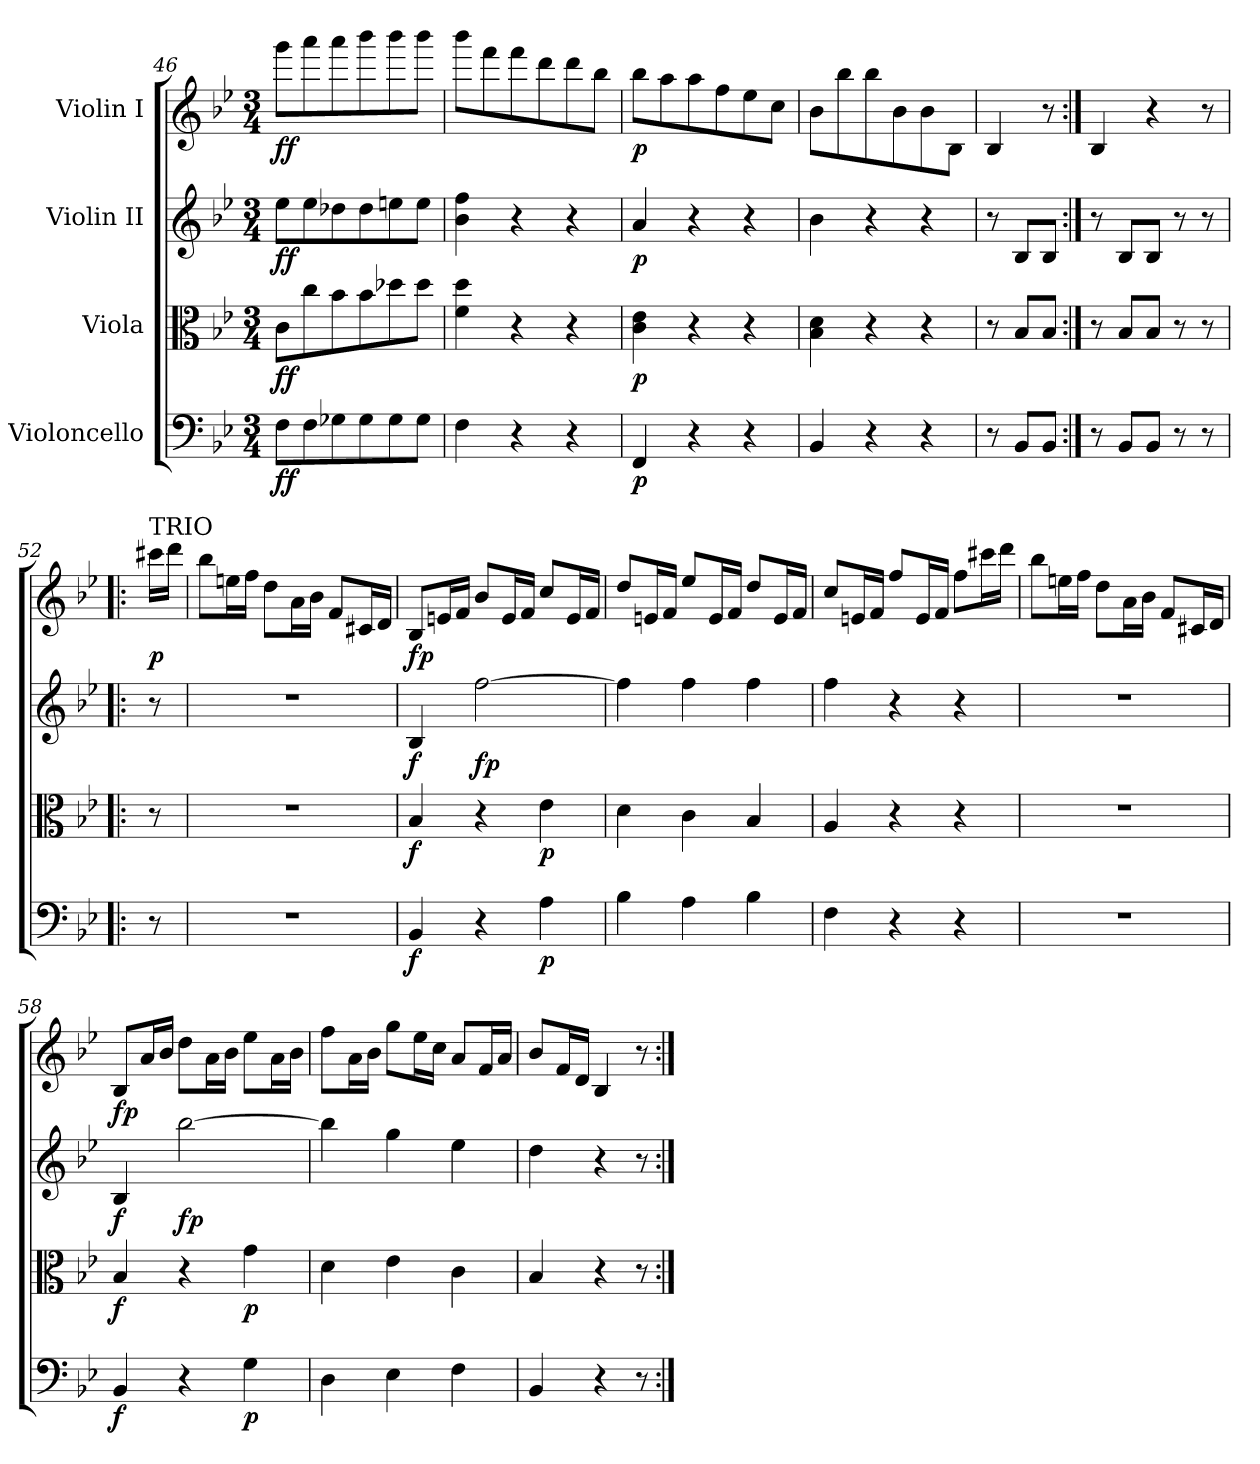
**kern	**dynam	**kern	**dynam	**kern	**dynam	**kern	**dynam
*part4	*part4	*part3	*part3	*part2	*part2	*part1	*part1
*staff4	*staff4	*staff3	*staff3	*staff2	*staff2	*staff1	*staff1
*I"Violoncello	*	*I"Viola	*	*I"Violin II	*	*I"Violin I	*
*clefF4	*	*clefC3	*	*clefG2	*	*clefG2	*
*k[b-e-]	*	*k[b-e-]	*	*k[b-e-]	*	*k[b-e-]	*
*B-:	*	*B-:	*	*B-:	*	*B-:	*
*M3/4	*	*M3/4	*	*M3/4	*	*M3/4	*
=46	=46	=46	=46	=46	=46	=46	=46
!	!LO:DY:b	!	!LO:DY:b	!	!LO:DY:b	!	!LO:DY:b
8F\L	ff	8c\L	ff	8ee-\L	ff	8ggg\L	ff
8F\	.	8cc\	.	8ee-\	.	8aaa\	.
8G-X\	.	8b-\	.	8dd-X\	.	8aaa\	.
8G-\	.	8b-\	.	8dd-\	.	8bbb-\	.
8G-\	.	8dd-X\	.	8een\	.	8bbb-\	.
8G-\J	.	8dd-\J	.	8ee\J	.	8bbb-\J	.
!!LO:PB:g=z
=47	=47	=47	=47	=47	=47	=47	=47
4F\	.	4f\ 4dd\	.	4b-\ 4ff\	.	8bbb-\L	.
.	.	.	.	.	.	8fff\	.
4r	.	4r	.	4r	.	8fff\	.
.	.	.	.	.	.	8ddd\	.
4r	.	4r	.	4r	.	8ddd\	.
.	.	.	.	.	.	8bb-\J	.
=48	=48	=48	=48	=48	=48	=48	=48
!	!LO:DY:b	!	!LO:DY:b	!	!LO:DY:b	!	!LO:DY:b
4FF/	p	4c\ 4e-\	p	4a/	p	8bb-\L	p
.	.	.	.	.	.	8aa\	.
4r	.	4r	.	4r	.	8aa\	.
.	.	.	.	.	.	8ff\	.
4r	.	4r	.	4r	.	8ee-\	.
.	.	.	.	.	.	8cc\J	.
!!LO:LB:g=z
=49	=49	=49	=49	=49	=49	=49	=49
4BB-/	.	4B-\ 4d\	.	4b-\	.	8b-\L	.
.	.	.	.	.	.	8bb-\	.
4r	.	4r	.	4r	.	8bb-\	.
.	.	.	.	.	.	8b-\	.
4r	.	4r	.	4r	.	8b-\	.
.	.	.	.	.	.	8B-\J	.
=50	=50	=50	=50	=50	=50	=50	=50
8r	.	8r	.	8r	.	4B-/	.
8BB-/L	.	8B-/L	.	8B-/L	.	.	.
8BB-/J	.	8B-/J	.	8B-/J	.	8r	.
=51:|!	=51:|!	=51:|!	=51:|!	=51:|!	=51:|!	=51:|!	=51:|!
8r	.	8r	.	8r	.	4B-/	.
8BB-/L	.	8B-/L	.	8B-/L	.	.	.
8BB-/J	.	8B-/J	.	8B-/J	.	4r	.
8r	.	8r	.	8r	.	.	.
8r	.	8r	.	8r	.	8r	.
=52!|:	=52!|:	=52!|:	=52!|:	=52!|:	=52!|:	=52!|:	=52!|:
!	!	!	!	!	!	!LO:TX:a:t=TRIO	!
!	!	!	!	!	!	!	!LO:DY:b
8r	.	8r	.	8r	.	16ccc#X\LL	p
.	.	.	.	.	.	16ddd\JJ	.
=53	=53	=53	=53	=53	=53	=53	=53
2.r	.	2.r	.	2.r	.	8bb-\L	.
.	.	.	.	.	.	16een\L	.
.	.	.	.	.	.	16ff\JJ	.
.	.	.	.	.	.	8dd\L	.
.	.	.	.	.	.	16a\L	.
.	.	.	.	.	.	16b-\JJ	.
.	.	.	.	.	.	8f/L	.
.	.	.	.	.	.	16c#X/L	.
.	.	.	.	.	.	16d/JJ	.
!!LO:PB:g=z
=54	=54	=54	=54	=54	=54	=54	=54
!	!LO:DY:b	!	!LO:DY:b	!	!LO:DY:b	!	!LO:DY:b
4BB-/	f	4B-/	f	4B-/	f	8B-/L	fp
.	.	.	.	.	.	16en/L	.
.	.	.	.	.	.	16f/JJ	.
!	!	!	!	!	!LO:DY:b	!	!
4r	.	4r	.	[2ff\	fp	8b-/L	.
.	.	.	.	.	.	16e/L	.
.	.	.	.	.	.	16f/JJ	.
!	!LO:DY:b	!	!LO:DY:b	!	!	!	!
4A\	p	4e-\	p	.	.	8cc/L	.
.	.	.	.	.	.	16e/L	.
.	.	.	.	.	.	16f/JJ	.
=55	=55	=55	=55	=55	=55	=55	=55
4B-\	.	4d\	.	4ff\]	.	8dd/L	.
.	.	.	.	.	.	16en/L	.
.	.	.	.	.	.	16f/JJ	.
4A\	.	4c\	.	4ff\	.	8ee-/L	.
.	.	.	.	.	.	16e/L	.
.	.	.	.	.	.	16f/JJ	.
4B-\	.	4B-/	.	4ff\	.	8dd/L	.
.	.	.	.	.	.	16e/L	.
.	.	.	.	.	.	16f/JJ	.
=56	=56	=56	=56	=56	=56	=56	=56
4F\	.	4A/	.	4ff\	.	8cc/L	.
.	.	.	.	.	.	16en/L	.
.	.	.	.	.	.	16f/JJ	.
4r	.	4r	.	4r	.	8ff/L	.
.	.	.	.	.	.	16e/L	.
.	.	.	.	.	.	16f/JJ	.
4r	.	4r	.	4r	.	8ff\L	.
.	.	.	.	.	.	16ccc#X\L	.
.	.	.	.	.	.	16ddd\JJ	.
=57	=57	=57	=57	=57	=57	=57	=57
2.r	.	2.r	.	2.r	.	8bb-\L	.
.	.	.	.	.	.	16een\L	.
.	.	.	.	.	.	16ff\JJ	.
.	.	.	.	.	.	8dd\L	.
.	.	.	.	.	.	16a\L	.
.	.	.	.	.	.	16b-\JJ	.
.	.	.	.	.	.	8f/L	.
.	.	.	.	.	.	16c#X/L	.
.	.	.	.	.	.	16d/JJ	.
!!LO:LB:g=z
=58	=58	=58	=58	=58	=58	=58	=58
!	!LO:DY:b	!	!LO:DY:b	!	!LO:DY:b	!	!LO:DY:b
4BB-/	f	4B-/	f	4B-/	f	8B-/L	fp
.	.	.	.	.	.	16a/L	.
.	.	.	.	.	.	16b-/JJ	.
!	!	!	!	!	!LO:DY:b	!	!
4r	.	4r	.	[2bb-\	fp	8dd\L	.
.	.	.	.	.	.	16a\L	.
.	.	.	.	.	.	16b-\JJ	.
!	!LO:DY:b	!	!LO:DY:b	!	!	!	!
4G\	p	4g\	p	.	.	8ee-\L	.
.	.	.	.	.	.	16a\L	.
.	.	.	.	.	.	16b-\JJ	.
=59	=59	=59	=59	=59	=59	=59	=59
4D\	.	4d\	.	4bb-\]	.	8ff\L	.
.	.	.	.	.	.	16a\L	.
.	.	.	.	.	.	16b-\JJ	.
4E-\	.	4e-\	.	4gg\	.	8gg\L	.
.	.	.	.	.	.	16ee-\L	.
.	.	.	.	.	.	16cc\JJ	.
4F\	.	4c\	.	4ee-\	.	8a/L	.
.	.	.	.	.	.	16f/L	.
.	.	.	.	.	.	16a/JJ	.
=60	=60	=60	=60	=60	=60	=60	=60
4BB-/	.	4B-/	.	4dd\	.	8b-/L	.
.	.	.	.	.	.	16f/L	.
.	.	.	.	.	.	16d/JJ	.
4r	.	4r	.	4r	.	4B-/	.
8r	.	8r	.	8r	.	8r	.
=:|!	=:|!	=:|!	=:|!	=:|!	=:|!	=:|!	=:|!
*-	*-	*-	*-	*-	*-	*-	*-
